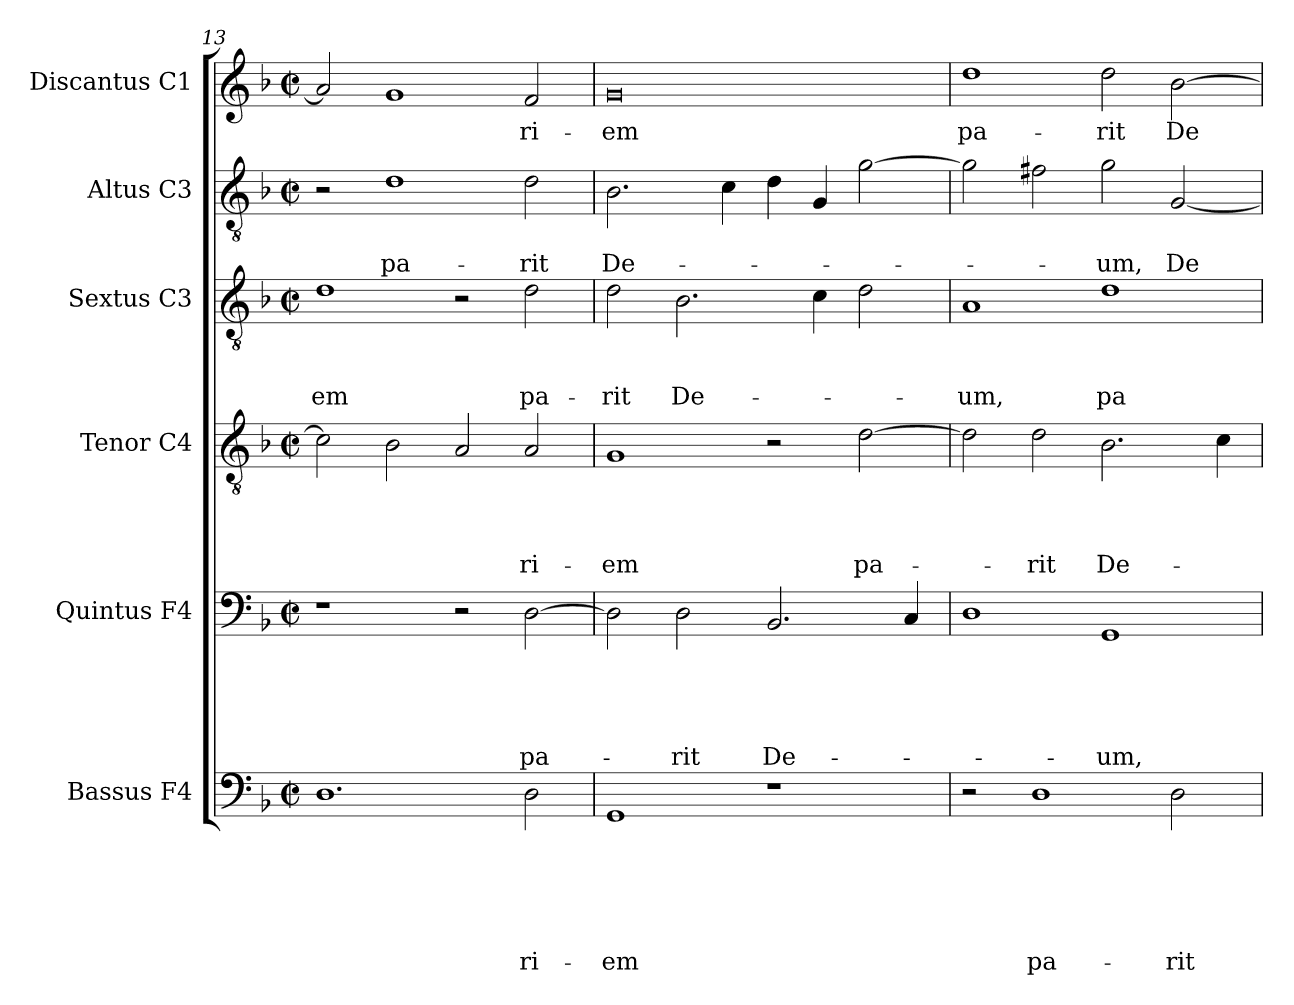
**kern	**text	**text	**text	**text	**text	**text	**kern	**text	**text	**text	**text	**text	**kern	**text	**text	**text	**text	**kern	**text	**text	**text	**kern	**text	**text	**kern	**text
*part6	*part6	*part6	*part6	*part6	*part6	*part6	*part5	*part5	*part5	*part5	*part5	*part5	*part4	*part4	*part4	*part4	*part4	*part3	*part3	*part3	*part3	*part2	*part2	*part2	*part1	*part1
*staff6	*staff6	*staff6	*staff6	*staff6	*staff6	*staff6	*staff5	*staff5	*staff5	*staff5	*staff5	*staff5	*staff4	*staff4	*staff4	*staff4	*staff4	*staff3	*staff3	*staff3	*staff3	*staff2	*staff2	*staff2	*staff1	*staff1
*I"Bassus F4	*	*	*	*	*	*	*I"Quintus F4	*	*	*	*	*	*I"Tenor C4	*	*	*	*	*I"Sextus C3	*	*	*	*I"Altus C3	*	*	*I"Discantus C1	*
*I'B	*	*	*	*	*	*	*	*	*	*	*	*	*I'T	*	*	*	*	*	*	*	*	*I'A	*	*	*I'C	*
!!LO:LB:g=z
*clefF4	*	*	*	*	*	*	*clefF4	*	*	*	*	*	*clefGv2	*	*	*	*	*clefGv2	*	*	*	*clefGv2	*	*	*clefG2	*
*k[b-]	*	*	*	*	*	*	*k[b-]	*	*	*	*	*	*k[b-]	*	*	*	*	*k[b-]	*	*	*	*k[b-]	*	*	*k[b-]	*
*F:	*	*	*	*	*	*	*F:	*	*	*	*	*	*F:	*	*	*	*	*F:	*	*	*	*F:	*	*	*F:	*
*M2/2	*	*	*	*	*	*	*M2/2	*	*	*	*	*	*M2/2	*	*	*	*	*M2/2	*	*	*	*M2/2	*	*	*M2/2	*
*met(c|)	*	*	*	*	*	*	*met(c|)	*	*	*	*	*	*met(c|)	*	*	*	*	*met(c|)	*	*	*	*met(c|)	*	*	*met(c|)	*
=13	=13	=13	=13	=13	=13	=13	=13	=13	=13	=13	=13	=13	=13	=13	=13	=13	=13	=13	=13	=13	=13	=13	=13	=13	=13	=13
!	!	!	!	!	!	!	!	!	!	!	!	!	!	!	!	!	!	!	!	!	!LO:LY:b	!	!	!	!	!
1.D	.	.	.	.	.	.	1r	.	.	.	.	.	2c\]	.	.	.	.	1d	.	.	-em	2r	.	.	2a/]	.
!	!	!	!	!	!	!	!	!	!	!	!	!	!	!	!	!	!	!	!	!	!	!	!	!LO:LY:b	!	!
.	.	.	.	.	.	.	.	.	.	.	.	.	2B-\	.	.	.	.	.	.	.	.	1d	.	pa-	1g	.
.	.	.	.	.	.	.	2r	.	.	.	.	.	2A/	.	.	.	.	2r	.	.	.	.	.	.	.	.
!	!	!	!	!	!	!LO:LY:b	!	!	!	!	!	!LO:LY:b	!	!	!	!	!LO:LY:b	!	!	!	!LO:LY:b	!	!	!LO:LY:b	!	!LO:LY:b
2D\	.	.	.	.	.	-ri-	[2D\	.	.	.	.	pa-	2A/	.	.	.	-ri-	2d\	.	.	pa-	2d\	.	-rit	2f/	-ri-
=14	=14	=14	=14	=14	=14	=14	=14	=14	=14	=14	=14	=14	=14	=14	=14	=14	=14	=14	=14	=14	=14	=14	=14	=14	=14	=14
!	!	!	!	!	!	!LO:LY:b	!	!	!	!	!	!	!	!	!	!	!LO:LY:b	!	!	!	!LO:LY:b	!	!	!LO:LY:b	!	!LO:LY:b
1GG	.	.	.	.	.	-em	2D\]	.	.	.	.	.	1G	.	.	.	-em	2d\	.	.	-rit	2.B-\	.	De-	0g	-em
!	!	!	!	!	!	!	!	!	!	!	!	!LO:LY:b	!	!	!	!	!	!	!	!	!LO:LY:b	!	!	!	!	!
.	.	.	.	.	.	.	2D\	.	.	.	.	-rit	.	.	.	.	.	2.B-\	.	.	De-	.	.	.	.	.
.	.	.	.	.	.	.	.	.	.	.	.	.	.	.	.	.	.	.	.	.	.	4c\	.	.	.	.
!	!	!	!	!	!	!	!	!	!	!	!	!LO:LY:b	!	!	!	!	!	!	!	!	!	!	!	!	!	!
1r	.	.	.	.	.	.	2.BB-/	.	.	.	.	De-	2r	.	.	.	.	.	.	.	.	4d\	.	.	.	.
.	.	.	.	.	.	.	.	.	.	.	.	.	.	.	.	.	.	4c\	.	.	.	4G/	.	.	.	.
!	!	!	!	!	!	!	!	!	!	!	!	!	!	!	!	!	!LO:LY:b	!	!	!	!	!	!	!	!	!
.	.	.	.	.	.	.	.	.	.	.	.	.	[2d\	.	.	.	pa-	2d\	.	.	.	[2g\	.	.	.	.
.	.	.	.	.	.	.	4C/	.	.	.	.	.	.	.	.	.	.	.	.	.	.	.	.	.	.	.
=15	=15	=15	=15	=15	=15	=15	=15	=15	=15	=15	=15	=15	=15	=15	=15	=15	=15	=15	=15	=15	=15	=15	=15	=15	=15	=15
!	!	!	!	!	!	!	!	!	!	!	!	!	!	!	!	!	!	!	!	!	!LO:LY:b	!	!	!	!	!LO:LY:b
2r	.	.	.	.	.	.	1D	.	.	.	.	.	2d\]	.	.	.	.	1A	.	.	-um,	2g\]	.	.	1dd	pa-
!	!	!	!	!	!	!LO:LY:b	!	!	!	!	!	!	!	!	!	!	!LO:LY:b	!	!	!	!	!	!	!	!	!
1D	.	.	.	.	.	pa-	.	.	.	.	.	.	2d\	.	.	.	-rit	.	.	.	.	2f#X\	.	.	.	.
!	!	!	!	!	!	!	!	!	!	!	!	!LO:LY:b	!	!	!	!	!LO:LY:b	!	!	!	!LO:LY:b	!	!	!LO:LY:b	!	!LO:LY:b
.	.	.	.	.	.	.	1GG	.	.	.	.	-um,	2.B-\	.	.	.	De-	1d	.	.	pa-	2g\	.	-um,	2dd\	-rit
!	!	!	!	!	!	!LO:LY:b	!	!	!	!	!	!	!	!	!	!	!	!	!	!	!	!	!	!LO:LY:b	!	!LO:LY:b
2D\	.	.	.	.	.	-rit	.	.	.	.	.	.	.	.	.	.	.	.	.	.	.	[2G/	.	De-	[2b-\	De-
.	.	.	.	.	.	.	.	.	.	.	.	.	4c\	.	.	.	.	.	.	.	.	.	.	.	.	.
=	=	=	=	=	=	=	=	=	=	=	=	=	=	=	=	=	=	=	=	=	=	=	=	=	=	=
*-	*-	*-	*-	*-	*-	*-	*-	*-	*-	*-	*-	*-	*-	*-	*-	*-	*-	*-	*-	*-	*-	*-	*-	*-	*-	*-
